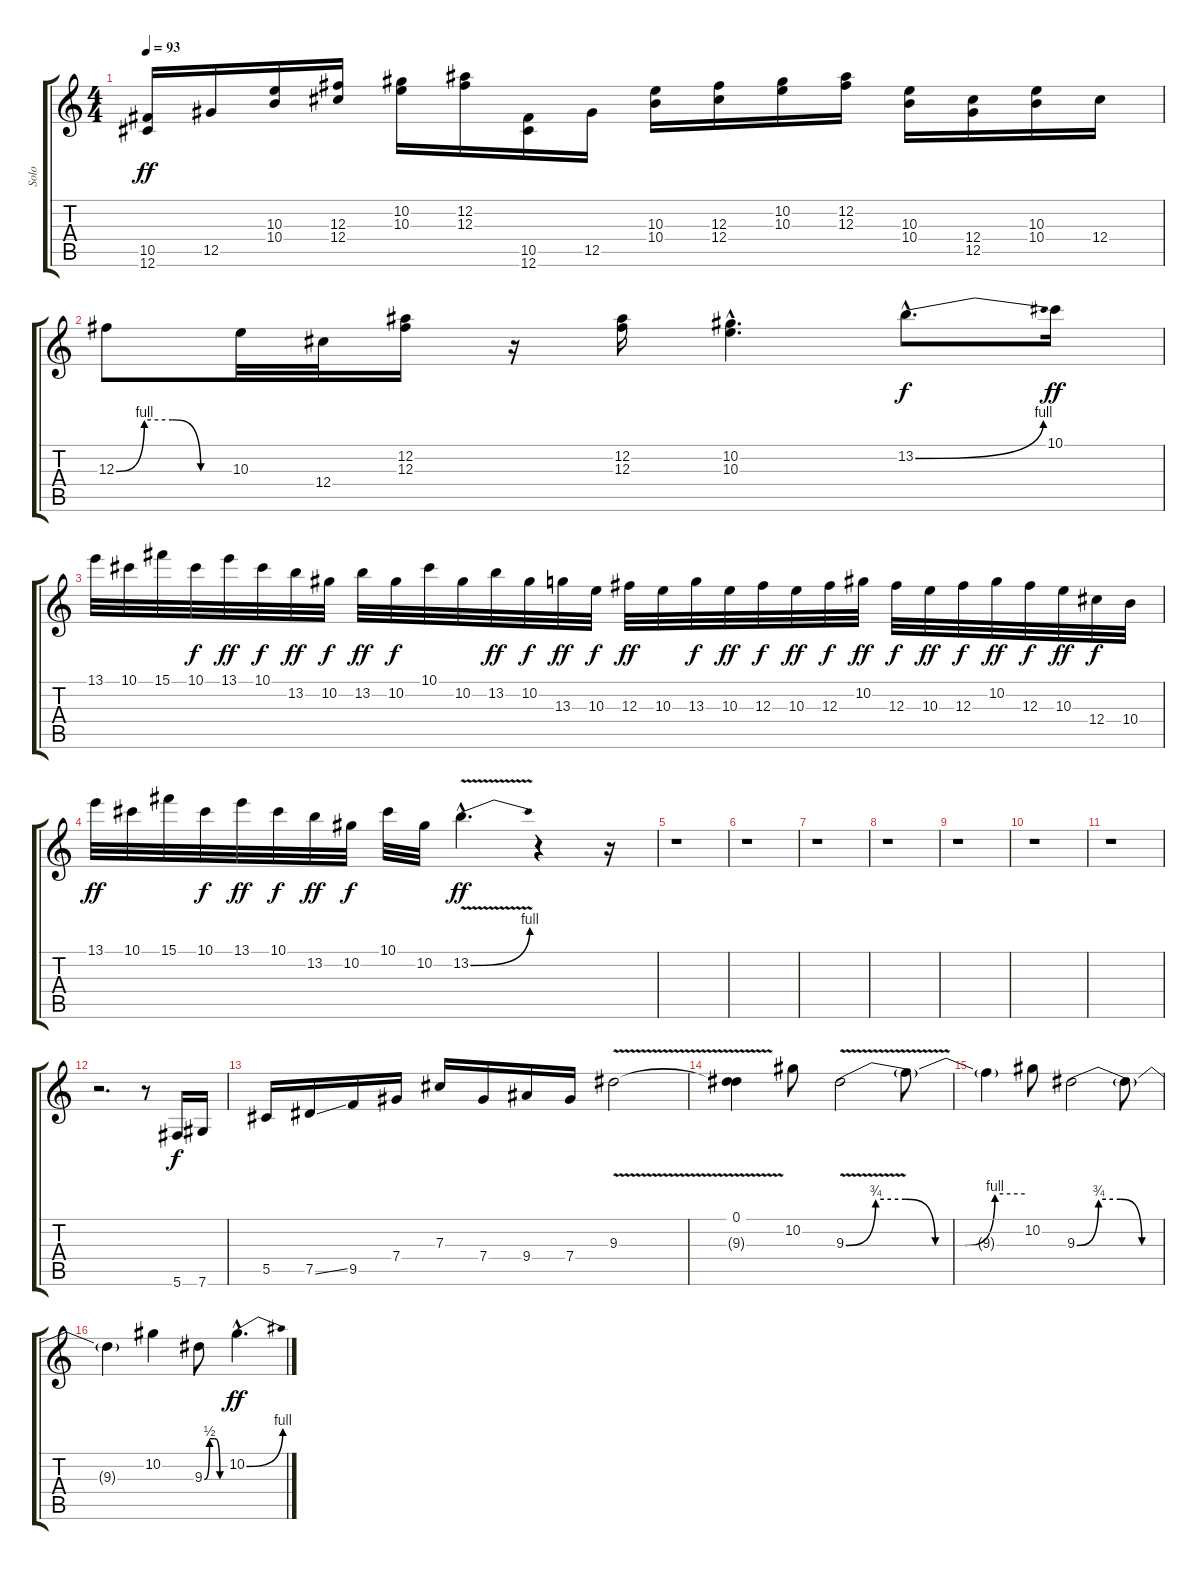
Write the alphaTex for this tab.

\track ("Solo" "Solo") {instrument overdrivenguitar}
\staff {score tabs}
\tuning (Eb4 Bb3 Gb3 Db3 Ab2 Db2) {hide}
\ts (4 4)
\tempo 93
\clef g2
\ks c
(10.5 12.6).16{dy ff} 12.5.16 (10.3 10.4).16 (12.3 12.4).16 (10.2 10.3).16 (12.2 12.3).16 (10.5 12.6).16 12.5.16 (10.3 10.4).16 (12.3 12.4).16 (10.2 10.3).16 (12.2 12.3).16 (10.3 10.4).16 (12.4 12.5).16 (10.3 10.4).16 12.4.16 |
12.3{be (custom 0 0 15 4 30 4 45 0 60 0)}.8 10.3.32 12.4.32 (12.2 12.3).16 r.16 (12.2 12.3).16 (10.2{hac} 10.3{hac}).4{d} 13.2{be (bend 0 0 60 4) hac}.8{d dy f} 10.1.16{dy ff} |
13.1.32 10.1.32 15.1.32 10.1.32{dy f} 13.1.32{dy ff} 10.1.32{dy f} 13.2.32{dy ff} 10.2.32{dy f} 13.2.32{dy ff} 10.2.32{dy f} 10.1.32 10.2.32 13.2.32{dy ff} 10.2.32{dy f} 13.3.32{dy ff} 10.3.32{dy f} 12.3.32{dy ff} 10.3.32 13.3.32{dy f} 10.3.32{dy ff} 12.3.32{dy f} 10.3.32{dy ff} 12.3.32{dy f} 10.2.32{dy ff} 12.3.32{dy f} 10.3.32{dy ff} 12.3.32{dy f} 10.2.32{dy ff} 12.3.32{dy f} 10.3.32{dy ff} 12.4.32{dy f} 10.4.32 |
13.1.32{dy ff} 10.1.32 15.1.32 10.1.32{dy f} 13.1.32{dy ff} 10.1.32{dy f} 13.2.32{dy ff} 10.2.32{dy f} 10.1.32 10.2.32 13.2{be (bend 0 0 60 4) v hac}.4{d dy ff} r.4 r.16 |
r.1 |
r.1 |
r.1 |
r.1 |
r.1 |
r.1 |
r.1 |
r.2{d} r.8 5.6.16{dy f} 7.6.16 |
5.5.16 7.5{ss}.16 9.5.16 7.4.16 7.3.16 7.4.16 9.4.16 7.4.16 9.3{v}.2 |
(0.1 9.3{t}).4 10.2.8 9.3{be (custom 0 0 10 3 20 3 30 0 40 0 50 4 60 4) v}.2 9.3{t}.8 |
9.3{t}.4 10.2.8 9.3{be (custom 0 0 15 3 30 3 45 0 60 0)}.2 9.3{t}.8 |
9.3{t}.4 10.2.4 9.3{be (custom 0 0 15 2 30 2 45 0 60 0)}.8 10.2{be (bend 0 0 60 4) hac}.4{d dy ff}
